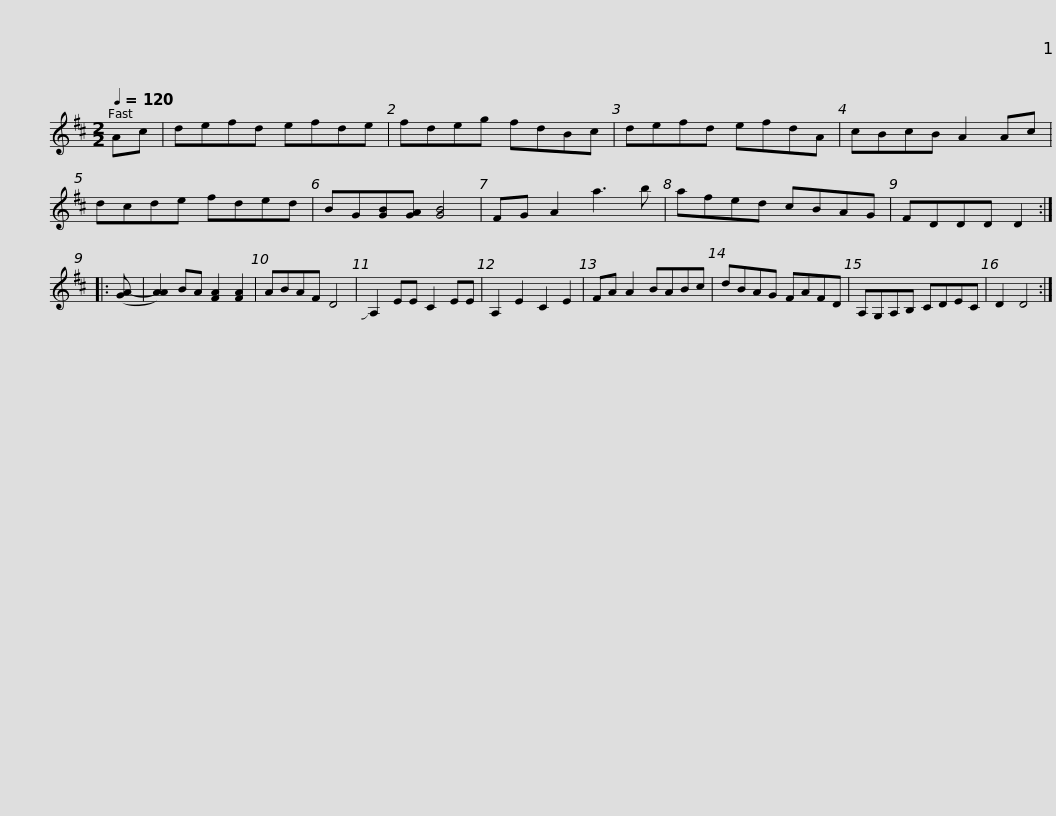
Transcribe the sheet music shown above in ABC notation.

X:1
L:1/8
Q:1/4=120
M:2/2
I:linebreak $
K:D
V:1 treble
V:1
 Ac | defd efde | fdeg fdBc | defd efdA | cBcB A2 Ac | %5
 dcde fded |$ BG[GB][GA] [GB]4 | FG A2 a3 b | afed cBAG | FDDD D2 :: %10
 ([GA-] | [AA]2) BA [FA]2 [FA]2 | ABAF D4 |$ !slide!A,2 EE C2 EE | A,2 E2 C2 E2 | %15
 FA A2 BABc | dBAG FAFD | A,G,A,B, CDEC | D2 D4 :| %19
